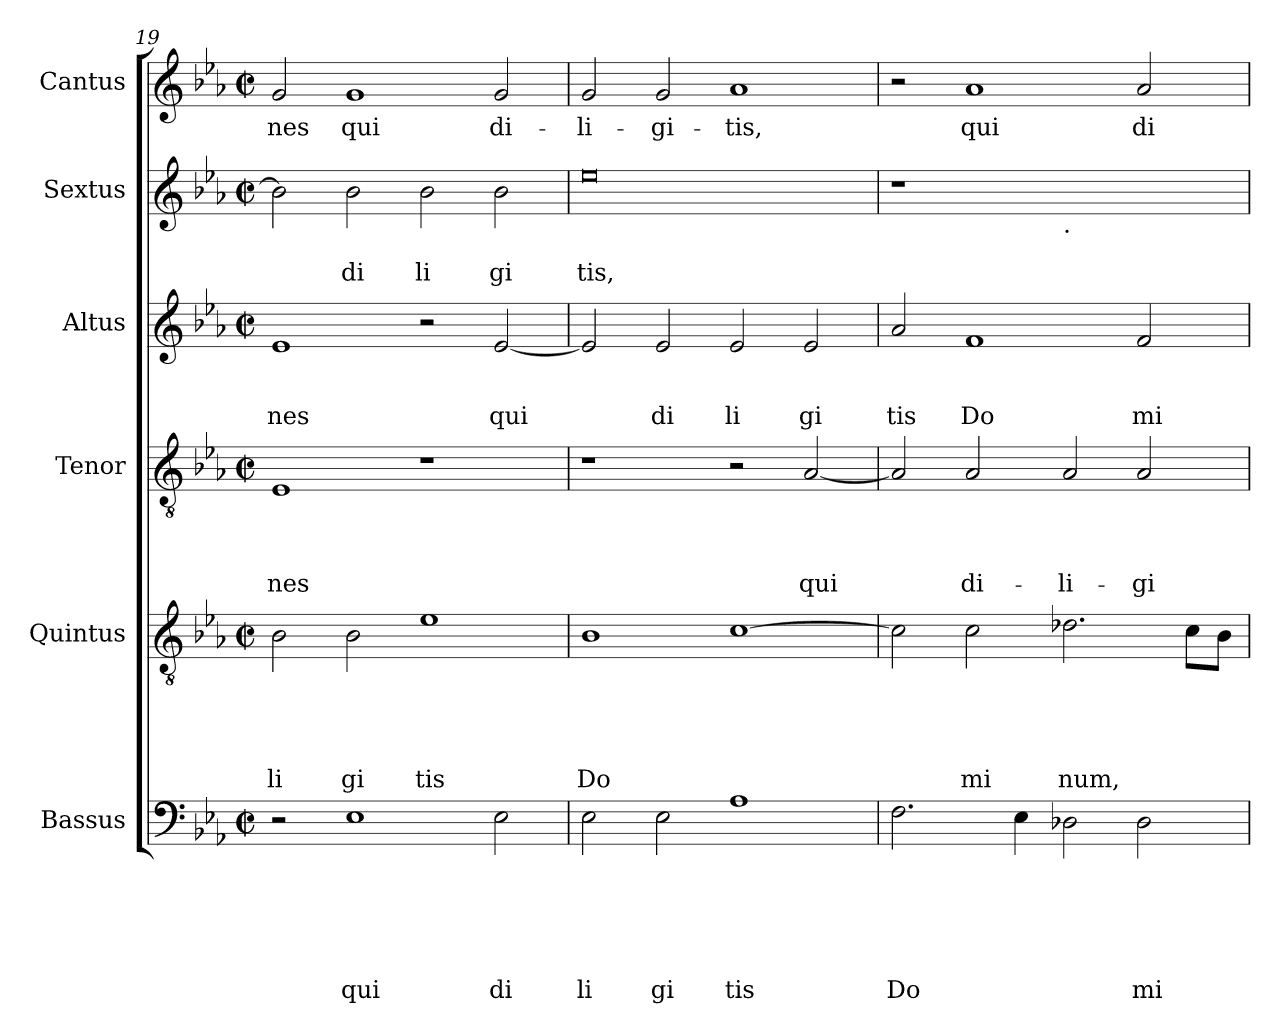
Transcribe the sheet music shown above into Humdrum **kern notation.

**kern	**text	**text	**text	**text	**text	**text	**kern	**text	**text	**text	**text	**text	**kern	**text	**text	**text	**text	**kern	**text	**text	**text	**kern	**text	**text	**kern	**text
*part6	*part6	*part6	*part6	*part6	*part6	*part6	*part5	*part5	*part5	*part5	*part5	*part5	*part4	*part4	*part4	*part4	*part4	*part3	*part3	*part3	*part3	*part2	*part2	*part2	*part1	*part1
*staff6	*staff6	*staff6	*staff6	*staff6	*staff6	*staff6	*staff5	*staff5	*staff5	*staff5	*staff5	*staff5	*staff4	*staff4	*staff4	*staff4	*staff4	*staff3	*staff3	*staff3	*staff3	*staff2	*staff2	*staff2	*staff1	*staff1
*I"Bassus	*	*	*	*	*	*	*I"Quintus	*	*	*	*	*	*I"Tenor	*	*	*	*	*I"Altus	*	*	*	*I"Sextus	*	*	*I"Cantus	*
*clefF4	*	*	*	*	*	*	*clefGv2	*	*	*	*	*	*clefGv2	*	*	*	*	*clefG2	*	*	*	*clefG2	*	*	*clefG2	*
*k[b-e-a-]	*	*	*	*	*	*	*k[b-e-a-]	*	*	*	*	*	*k[b-e-a-]	*	*	*	*	*k[b-e-a-]	*	*	*	*k[b-e-a-]	*	*	*k[b-e-a-]	*
*E-:	*	*	*	*	*	*	*E-:	*	*	*	*	*	*E-:	*	*	*	*	*E-:	*	*	*	*E-:	*	*	*E-:	*
*M2/2	*	*	*	*	*	*	*M2/2	*	*	*	*	*	*M2/2	*	*	*	*	*M2/2	*	*	*	*M2/2	*	*	*M2/2	*
*met(c|)	*	*	*	*	*	*	*met(c|)	*	*	*	*	*	*met(c|)	*	*	*	*	*met(c|)	*	*	*	*met(c|)	*	*	*met(c|)	*
=19	=19	=19	=19	=19	=19	=19	=19	=19	=19	=19	=19	=19	=19	=19	=19	=19	=19	=19	=19	=19	=19	=19	=19	=19	=19	=19
!	!	!	!	!	!	!	!	!	!	!	!	!LO:LY:b	!	!	!	!	!LO:LY:b	!	!	!	!LO:LY:b	!	!	!	!	!LO:LY:b
2r	.	.	.	.	.	.	2B-\	.	.	.	.	li	1E-	.	.	.	-nes	1e-	.	.	nes	2b-\]	.	.	2g/	-nes
!	!	!	!	!	!	!LO:LY:b	!	!	!	!	!	!LO:LY:b	!	!	!	!	!	!	!	!	!	!	!	!LO:LY:b	!	!LO:LY:b
1E-	.	.	.	.	.	qui	2B-\	.	.	.	.	gi	.	.	.	.	.	.	.	.	.	2b-\	.	di	1g	qui
!	!	!	!	!	!	!	!	!	!	!	!	!LO:LY:b	!	!	!	!	!	!	!	!	!	!	!	!LO:LY:b	!	!
.	.	.	.	.	.	.	1e-	.	.	.	.	tis	1r	.	.	.	.	2r	.	.	.	2b-\	.	li	.	.
!	!	!	!	!	!	!LO:LY:b	!	!	!	!	!	!	!	!	!	!	!	!	!	!	!LO:LY:b	!	!	!LO:LY:b	!	!LO:LY:b
2E-\	.	.	.	.	.	di	.	.	.	.	.	.	.	.	.	.	.	[<2e-/	.	.	qui	2b-\	.	gi	2g/	di-
=20	=20	=20	=20	=20	=20	=20	=20	=20	=20	=20	=20	=20	=20	=20	=20	=20	=20	=20	=20	=20	=20	=20	=20	=20	=20	=20
!	!	!	!	!	!	!LO:LY:b	!	!	!	!	!	!LO:LY:b	!	!	!	!	!	!	!	!	!	!	!	!LO:LY:b	!	!LO:LY:b
2E-\	.	.	.	.	.	li	1B-	.	.	.	.	Do	1r	.	.	.	.	2e-/]	.	.	.	0ee-	.	tis,	2g/	-li-
!	!	!	!	!	!	!LO:LY:b	!	!	!	!	!	!	!	!	!	!	!	!	!	!	!LO:LY:b	!	!	!	!	!LO:LY:b
2E-\	.	.	.	.	.	gi	.	.	.	.	.	.	.	.	.	.	.	2e-/	.	.	di	.	.	.	2g/	-gi-
!	!	!	!	!	!	!LO:LY:b	!	!	!	!	!	!	!	!	!	!	!	!	!	!	!LO:LY:b	!	!	!	!	!LO:LY:b
1A-	.	.	.	.	.	tis	[>1c	.	.	.	.	.	2r	.	.	.	.	2e-/	.	.	li	.	.	.	1a-	-tis,
!	!	!	!	!	!	!	!	!	!	!	!	!	!	!	!	!	!LO:LY:b	!	!	!	!LO:LY:b	!	!	!	!	!
.	.	.	.	.	.	.	.	.	.	.	.	.	[<2A-/	.	.	.	qui	2e-/	.	.	gi	.	.	.	.	.
=21	=21	=21	=21	=21	=21	=21	=21	=21	=21	=21	=21	=21	=21	=21	=21	=21	=21	=21	=21	=21	=21	=21	=21	=21	=21	=21
!	!	!	!	!	!	!LO:LY:b	!	!	!	!	!	!	!	!	!	!	!	!	!	!	!LO:LY:b	!	!	!	!	!
2.F\	.	.	.	.	.	Do	2c\]	.	.	.	.	.	2A-/]	.	.	.	.	2a-/	.	.	tis	1r	.	.	2r	.
!	!	!	!	!	!	!	!	!	!	!	!	!LO:LY:b	!	!	!	!	!LO:LY:b	!	!	!	!LO:LY:b	!	!	!	!	!LO:LY:b
.	.	.	.	.	.	.	2c\	.	.	.	.	mi	2A-/	.	.	.	di-	1f	.	.	Do	.	.	.	1a-	qui
4E-\	.	.	.	.	.	.	.	.	.	.	.	.	.	.	.	.	.	.	.	.	.	.	.	.	.	.
!	!	!	!	!	!	!	!	!	!	!	!	!	!	!	!	!	!	!	!	!	!	!LO:TX:b:t=.	!	!	!	!
!	!	!	!	!	!	!	!	!	!	!	!	!LO:LY:b	!	!	!	!	!LO:LY:b	!	!	!	!	!	!	!	!	!
2D-X\	.	.	.	.	.	.	2.d-X\	.	.	.	.	num,	2A-/	.	.	.	-li-	.	.	.	.	1ryy	.	.	.	.
!	!	!	!	!	!	!LO:LY:b	!	!	!	!	!	!	!	!	!	!	!LO:LY:b	!	!	!	!LO:LY:b	!	!	!	!	!LO:LY:b
2D-\	.	.	.	.	.	mi	.	.	.	.	.	.	2A-/	.	.	.	-gi-	2f/	.	.	mi	.	.	.	2a-/	di-
.	.	.	.	.	.	.	8c\L	.	.	.	.	.	.	.	.	.	.	.	.	.	.	.	.	.	.	.
.	.	.	.	.	.	.	8B-\J	.	.	.	.	.	.	.	.	.	.	.	.	.	.	.	.	.	.	.
=	=	=	=	=	=	=	=	=	=	=	=	=	=	=	=	=	=	=	=	=	=	=	=	=	=	=
*-	*-	*-	*-	*-	*-	*-	*-	*-	*-	*-	*-	*-	*-	*-	*-	*-	*-	*-	*-	*-	*-	*-	*-	*-	*-	*-
